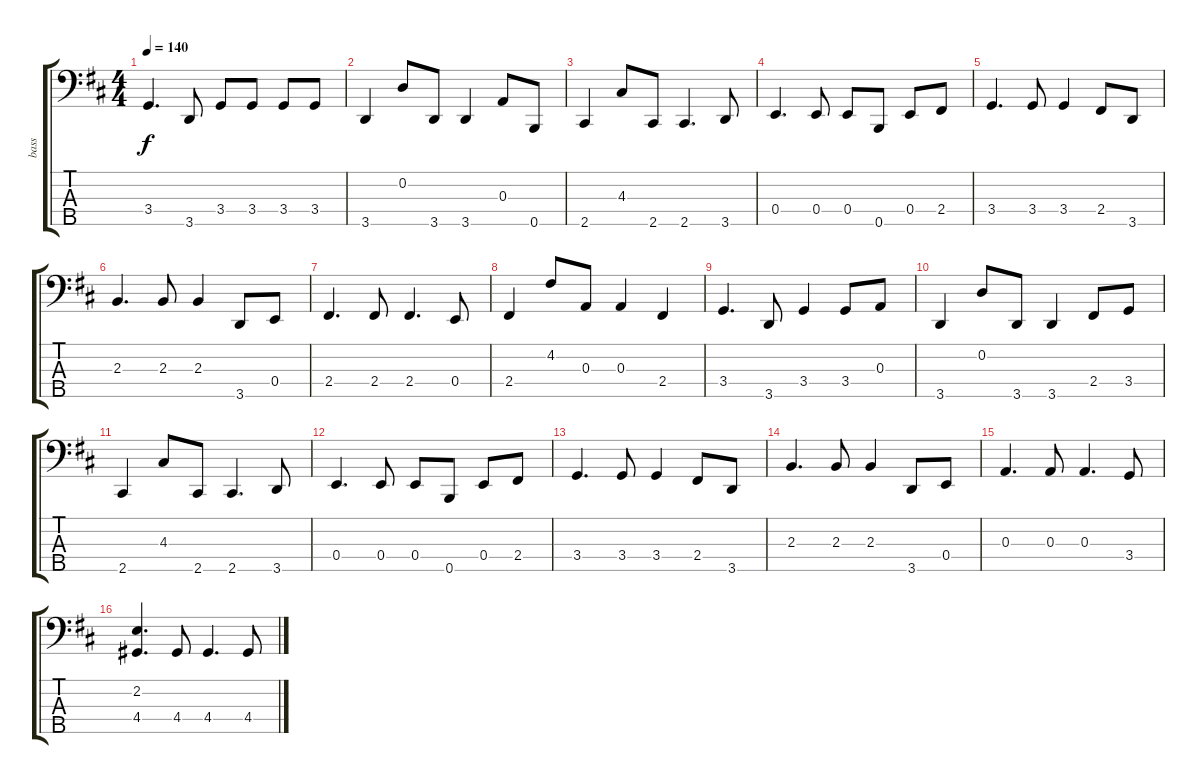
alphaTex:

\track ("bass" "bass") {instrument electricbassfinger}
\staff {score tabs}
\tuning (G2 D2 A1 E1 B0) {hide}
\ts (4 4)
\tempo 140
\clef f4
\ks d
3.4.4{d dy f} 3.5.8 3.4.8 3.4.8 3.4.8 3.4.8 |
3.5.4 0.2.8 3.5.8 3.5.4 0.3.8 0.5.8 |
2.5.4 4.3.8 2.5.8 2.5.4{d} 3.5.8 |
0.4.4{d} 0.4.8 0.4.8 0.5.8 0.4.8 2.4.8 |
3.4.4{d} 3.4.8 3.4.4 2.4.8 3.5.8 |
2.3.4{d} 2.3.8 2.3.4 3.5.8 0.4.8 |
2.4.4{d} 2.4.8 2.4.4{d} 0.4.8 |
2.4.4 4.2.8 0.3.8 0.3.4 2.4.4 |
3.4.4{d} 3.5.8 3.4.4 3.4.8 0.3.8 |
3.5.4 0.2.8 3.5.8 3.5.4 2.4.8 3.4.8 |
2.5.4 4.3.8 2.5.8 2.5.4{d} 3.5.8 |
0.4.4{d} 0.4.8 0.4.8 0.5.8 0.4.8 2.4.8 |
3.4.4{d} 3.4.8 3.4.4 2.4.8 3.5.8 |
2.3.4{d} 2.3.8 2.3.4 3.5.8 0.4.8 |
0.3.4{d} 0.3.8 0.3.4{d} 3.4.8 |
(2.2 4.4).4{d} 4.4.8 4.4.4{d} 4.4.8
